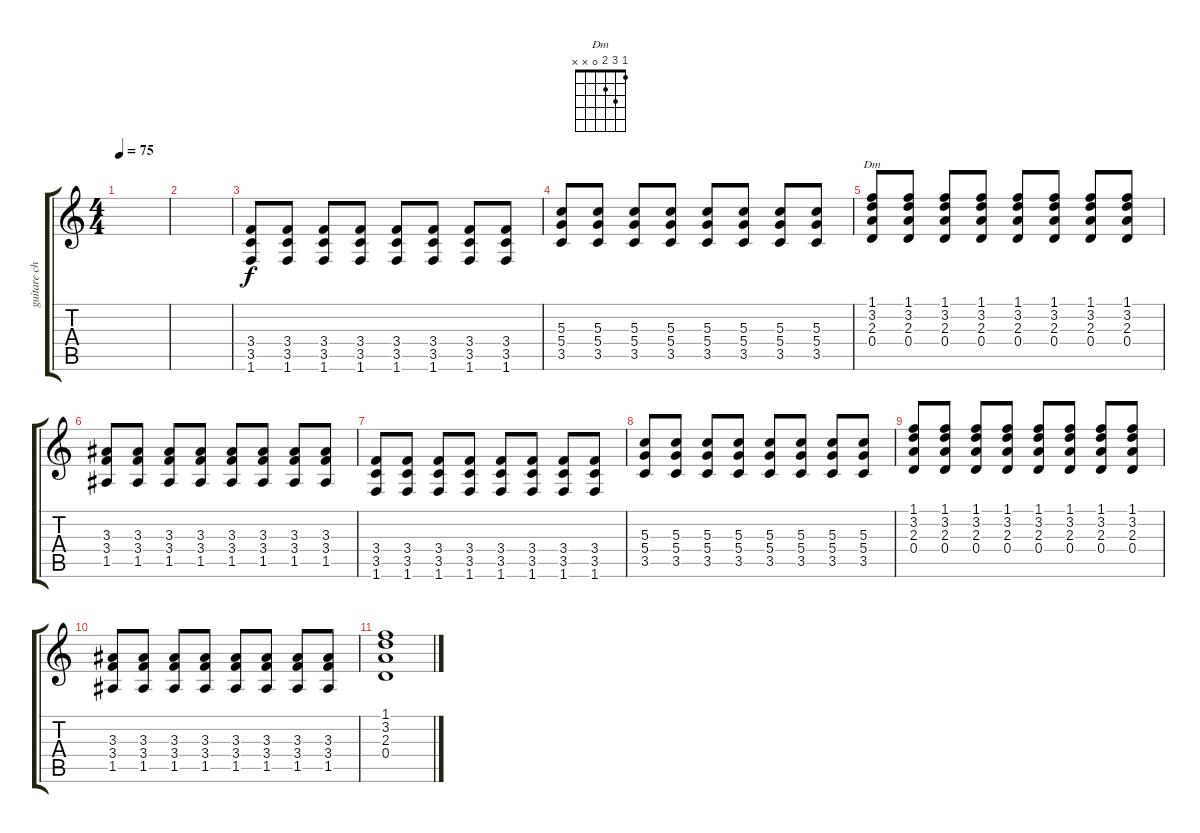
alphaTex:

\track ("guitare chanteur ( benoît )" "guitare ch") {instrument overdrivenguitar}
\staff {score tabs}
\tuning (E4 B3 G3 D3 A2 E2) {hide}
\chord ("Dm" 1 3 2 0 x x)
\ts (4 4)
\tempo 75
\clef g2
\ks c
|
|
(3.4 3.5 1.6).8 (3.4 3.5 1.6).8 (3.4 3.5 1.6).8 (3.4 3.5 1.6).8 (3.4 3.5 1.6).8 (3.4 3.5 1.6).8 (3.4 3.5 1.6).8 (3.4 3.5 1.6).8 |
(5.3 5.4 3.5).8 (5.3 5.4 3.5).8 (5.3 5.4 3.5).8 (5.3 5.4 3.5).8 (5.3 5.4 3.5).8 (5.3 5.4 3.5).8 (5.3 5.4 3.5).8 (5.3 5.4 3.5).8 |
(1.1 3.2 2.3 0.4).8{ch "Dm"} (1.1 3.2 2.3 0.4).8 (1.1 3.2 2.3 0.4).8 (1.1 3.2 2.3 0.4).8 (1.1 3.2 2.3 0.4).8 (1.1 3.2 2.3 0.4).8 (1.1 3.2 2.3 0.4).8 (1.1 3.2 2.3 0.4).8 |
(3.3 3.4 1.5).8 (3.3 3.4 1.5).8 (3.3 3.4 1.5).8 (3.3 3.4 1.5).8 (3.3 3.4 1.5).8 (3.3 3.4 1.5).8 (3.3 3.4 1.5).8 (3.3 3.4 1.5).8 |
(3.4 3.5 1.6).8 (3.4 3.5 1.6).8 (3.4 3.5 1.6).8 (3.4 3.5 1.6).8 (3.4 3.5 1.6).8 (3.4 3.5 1.6).8 (3.4 3.5 1.6).8 (3.4 3.5 1.6).8 |
(5.3 5.4 3.5).8 (5.3 5.4 3.5).8 (5.3 5.4 3.5).8 (5.3 5.4 3.5).8 (5.3 5.4 3.5).8 (5.3 5.4 3.5).8 (5.3 5.4 3.5).8 (5.3 5.4 3.5).8 |
(1.1 3.2 2.3 0.4).8 (1.1 3.2 2.3 0.4).8 (1.1 3.2 2.3 0.4).8 (1.1 3.2 2.3 0.4).8 (1.1 3.2 2.3 0.4).8 (1.1 3.2 2.3 0.4).8 (1.1 3.2 2.3 0.4).8 (1.1 3.2 2.3 0.4).8 |
(3.3 3.4 1.5).8 (3.3 3.4 1.5).8 (3.3 3.4 1.5).8 (3.3 3.4 1.5).8 (3.3 3.4 1.5).8 (3.3 3.4 1.5).8 (3.3 3.4 1.5).8 (3.3 3.4 1.5).8 |
(1.1 3.2 2.3 0.4).1
